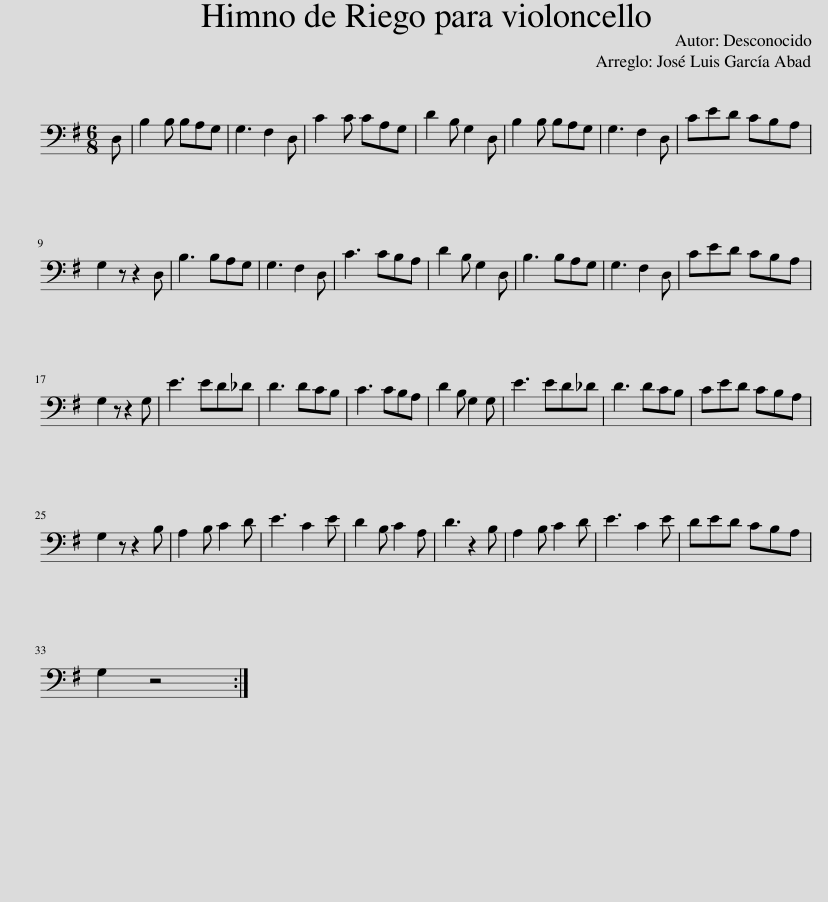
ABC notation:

X:1
L:1/8
M:6/8
I:linebreak $
K:G
V:1 bass
V:1
 D, | B,2 B, B,A,G, | G,3 F,2 D, | C2 C CA,G, | D2 B, G,2 D, | %5
 B,2 B, B,A,G, | G,3 F,2 D, | CED CB,A, |$ G,2 z z2 D, | B,3 B,A,G, | %10
 G,3 F,2 D, | C3 CB,A, | D2 B, G,2 D, | B,3 B,A,G, | G,3 F,2 D, | %15
 CED CB,A, |$ G,2 z z2 G, | E3 ED_D | D3 DCB, | C3 CB,A, | %20
 D2 B, G,2 G, | E3 ED_D | D3 DCB, | CED CB,A, |$ G,2 z z2 B, | %25
 A,2 B, C2 D | E3 C2 E | D2 B, C2 A, | D3 z2 B, | A,2 B, C2 D | %30
 E3 C2 E | DED CB,A, |$ G,2 z4 :| %33
